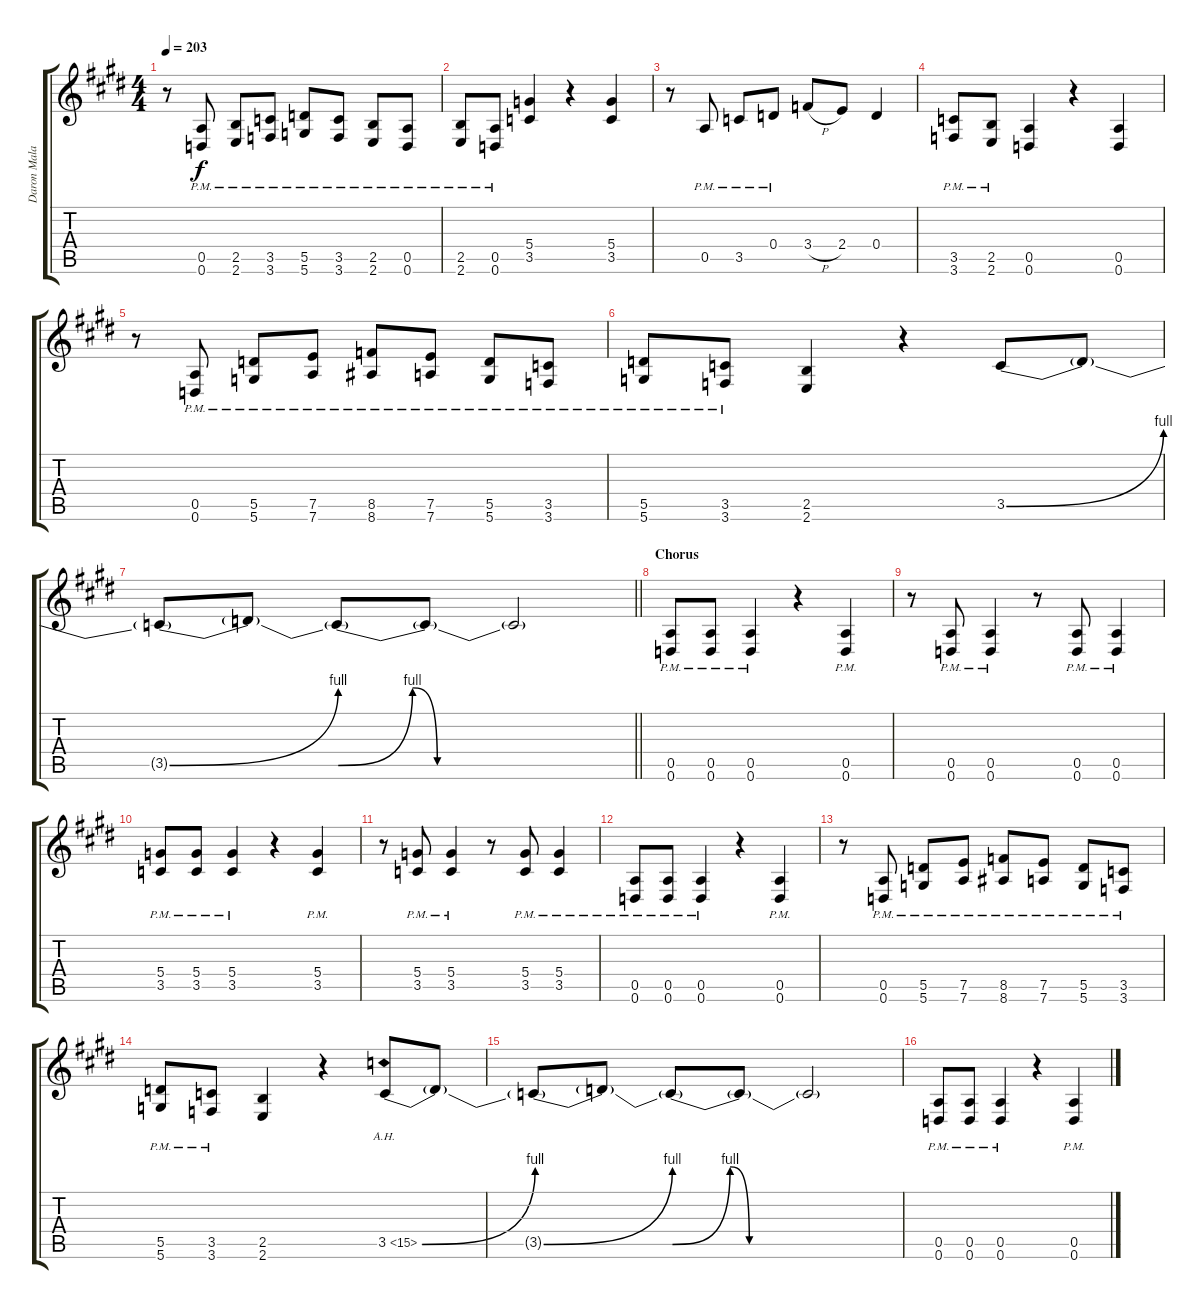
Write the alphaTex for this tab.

\track ("Daron Malakian [Guitar 3]" "Daron Mala") {instrument distortionguitar}
\staff {score tabs}
\tuning (E4 B3 G3 D3 A2 D2) {hide}
\ts (4 4)
\tempo 203
\clef g2
\ks c#minor
r.8{dy f} (0.5{pm} 0.6{pm}).8 (2.5{pm} 2.6{pm}).8 (3.5{pm} 3.6{pm}).8 (5.5{pm} 5.6{pm}).8 (3.5{pm} 3.6{pm}).8 (2.5{pm} 2.6{pm}).8 (0.5{pm} 0.6{pm}).8 |
(2.5{pm} 2.6{pm}).8 (0.5{pm} 0.6{pm}).8 (5.4 3.5).4 r.4 (5.4 3.5).4 |
r.8 0.5{pm}.8 3.5{pm}.8 0.4{pm}.8 3.4{h}.8 2.4.8 0.4.4 |
(3.5{pm} 3.6{pm}).8 (2.5{pm} 2.6{pm}).8 (0.5 0.6).4 r.4 (0.5 0.6).4 |
r.8 (0.5{pm} 0.6{pm}).8 (5.5{pm} 5.6{pm}).8 (7.5{pm} 7.6{pm}).8 (8.5{pm} 8.6{pm}).8 (7.5{pm} 7.6{pm}).8 (5.5{pm} 5.6{pm}).8 (3.5{pm} 3.6{pm}).8 |
(5.5{pm} 5.6{pm}).8 (3.5{pm} 3.6{pm}).8 (2.5 2.6).4 r.4 3.5{be (bend 0 0 60 4)}.8 3.5{t}.8 |
\barLineRight lightlight
3.5{be (bend 0 0 60 4) t}.8 3.5{t}.8 3.5{be (custom 0 0 15 4 20 0 60 0) t}.8 3.5{t}.8 3.5{t}.2 |
\section ("" "Chorus")
(0.5{pm} 0.6{pm}).8 (0.5{pm} 0.6{pm}).8 (0.5{pm} 0.6{pm}).4 r.4 (0.5{pm} 0.6{pm}).4 |
r.8 (0.5{pm} 0.6{pm}).8 (0.5{pm} 0.6{pm}).4 r.8 (0.5{pm} 0.6{pm}).8 (0.5{pm} 0.6{pm}).4 |
(5.4{pm} 3.5{pm}).8 (5.4{pm} 3.5{pm}).8 (5.4{pm} 3.5{pm}).4 r.4 (5.4{pm} 3.5{pm}).4 |
r.8 (5.4{pm} 3.5{pm}).8 (5.4{pm} 3.5{pm}).4 r.8 (5.4{pm} 3.5{pm}).8 (5.4{pm} 3.5{pm}).4 |
(0.5{pm} 0.6{pm}).8 (0.5{pm} 0.6{pm}).8 (0.5{pm} 0.6{pm}).4 r.4 (0.5{pm} 0.6{pm}).4 |
r.8 (0.5{pm} 0.6{pm}).8 (5.5{pm} 5.6{pm}).8 (7.5{pm} 7.6{pm}).8 (8.5{pm} 8.6{pm}).8 (7.5{pm} 7.6{pm}).8 (5.5{pm} 5.6{pm}).8 (3.5{pm} 3.6{pm}).8 |
(5.5{pm} 5.6{pm}).8 (3.5{pm} 3.6{pm}).8 (2.5 2.6).4 r.4 3.5{be (bend 0 0 60 4) ah 12}.8 3.5{t}.8 |
3.5{be (bend 0 0 60 4) t}.8 3.5{t}.8 3.5{be (custom 0 0 15 4 20 0 60 0) t}.8 3.5{t}.8 3.5{t}.2 |
(0.5{pm} 0.6{pm}).8 (0.5{pm} 0.6{pm}).8 (0.5{pm} 0.6{pm}).4 r.4 (0.5{pm} 0.6{pm}).4
